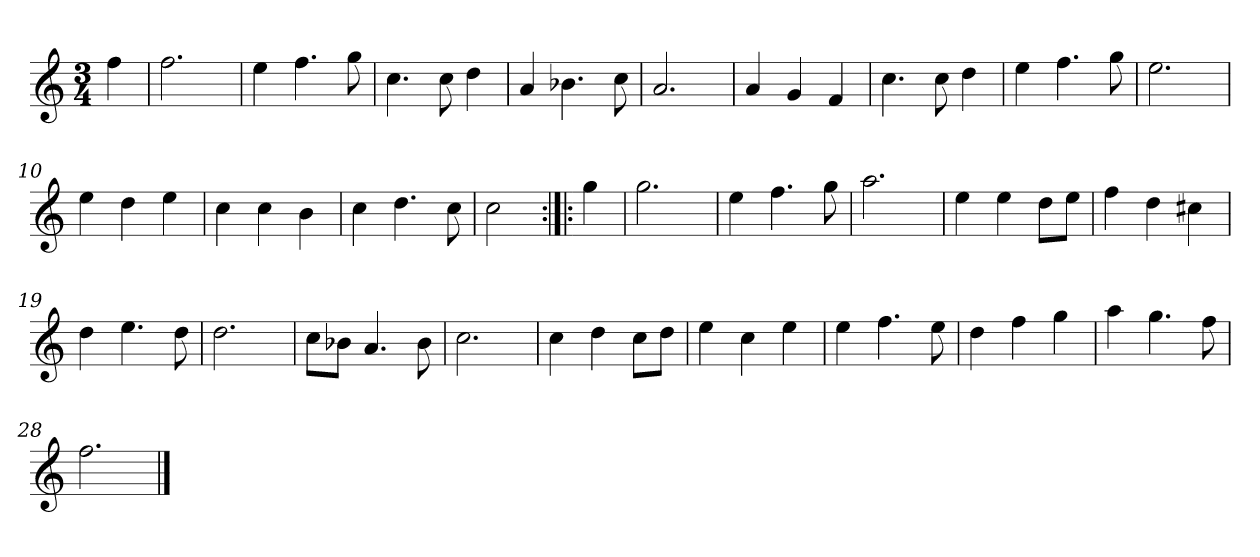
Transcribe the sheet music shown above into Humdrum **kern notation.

**kern
*part1
*staff1
*clefG2
*k[]
*C:
*M3/4
*MM120
=
4ff
=1
2.ff
=2
4ee
4.ff
8gg
=3
4.cc
8cc
4dd
=4
4a
4.b-X
8cc
=5
2.a
=6
4a
4g
4f
=7
4.cc
8cc
4dd
=8
4ee
4.ff
8gg
=9
2.ee
=10
4ee
4dd
4ee
=11
4cc
4cc
4b
=12
4cc
4.dd
8cc
=13
2cc
=:|!|:
4gg
=14
2.gg
=15
4ee
4.ff
8gg
=16
2.aa
=17
4ee
4ee
8dd\L
8ee\J
=18
4ff
4dd
4cc#X
=19
4dd
4.ee
8dd
=20
2.dd
=21
8cc\L
8b-X\J
4.a
8b-
=22
2.cc
=23
4cc
4dd
8cc\L
8dd\J
=24
4ee
4cc
4ee
=25
4ee
4.ff
8ee
=26
4dd
4ff
4gg
=27
4aa
4.gg
8ff
=28
2.ff
==
*-
